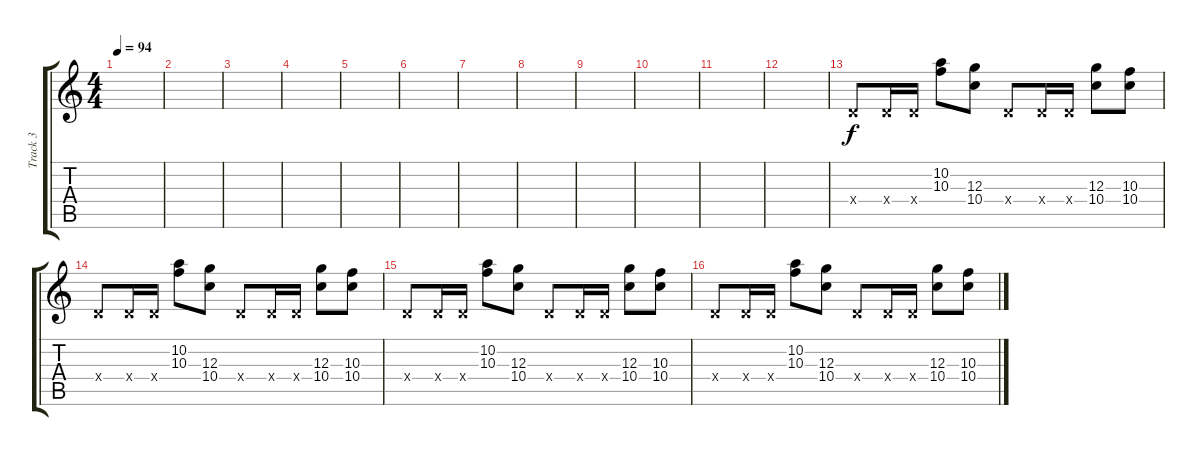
\track ("Track 3" "Track 3") {instrument electricguitarclean}
\staff {score tabs}
\tuning (E4 B3 G3 D3 A2 E2) {hide}
\ts (4 4)
\tempo 94
\clef g2
\ks c
|
|
|
|
|
|
|
|
|
|
|
|
0.4{x}.8 0.4{x}.16 0.4{x}.16 (10.2 10.3).8 (12.3 10.4).8 0.4{x}.8 0.4{x}.16 0.4{x}.16 (12.3 10.4).8 (10.3 10.4).8 |
0.4{x}.8 0.4{x}.16 0.4{x}.16 (10.2 10.3).8 (12.3 10.4).8 0.4{x}.8 0.4{x}.16 0.4{x}.16 (12.3 10.4).8 (10.3 10.4).8 |
0.4{x}.8 0.4{x}.16 0.4{x}.16 (10.2 10.3).8 (12.3 10.4).8 0.4{x}.8 0.4{x}.16 0.4{x}.16 (12.3 10.4).8 (10.3 10.4).8 |
0.4{x}.8 0.4{x}.16 0.4{x}.16 (10.2 10.3).8 (12.3 10.4).8 0.4{x}.8 0.4{x}.16 0.4{x}.16 (12.3 10.4).8 (10.3 10.4).8
